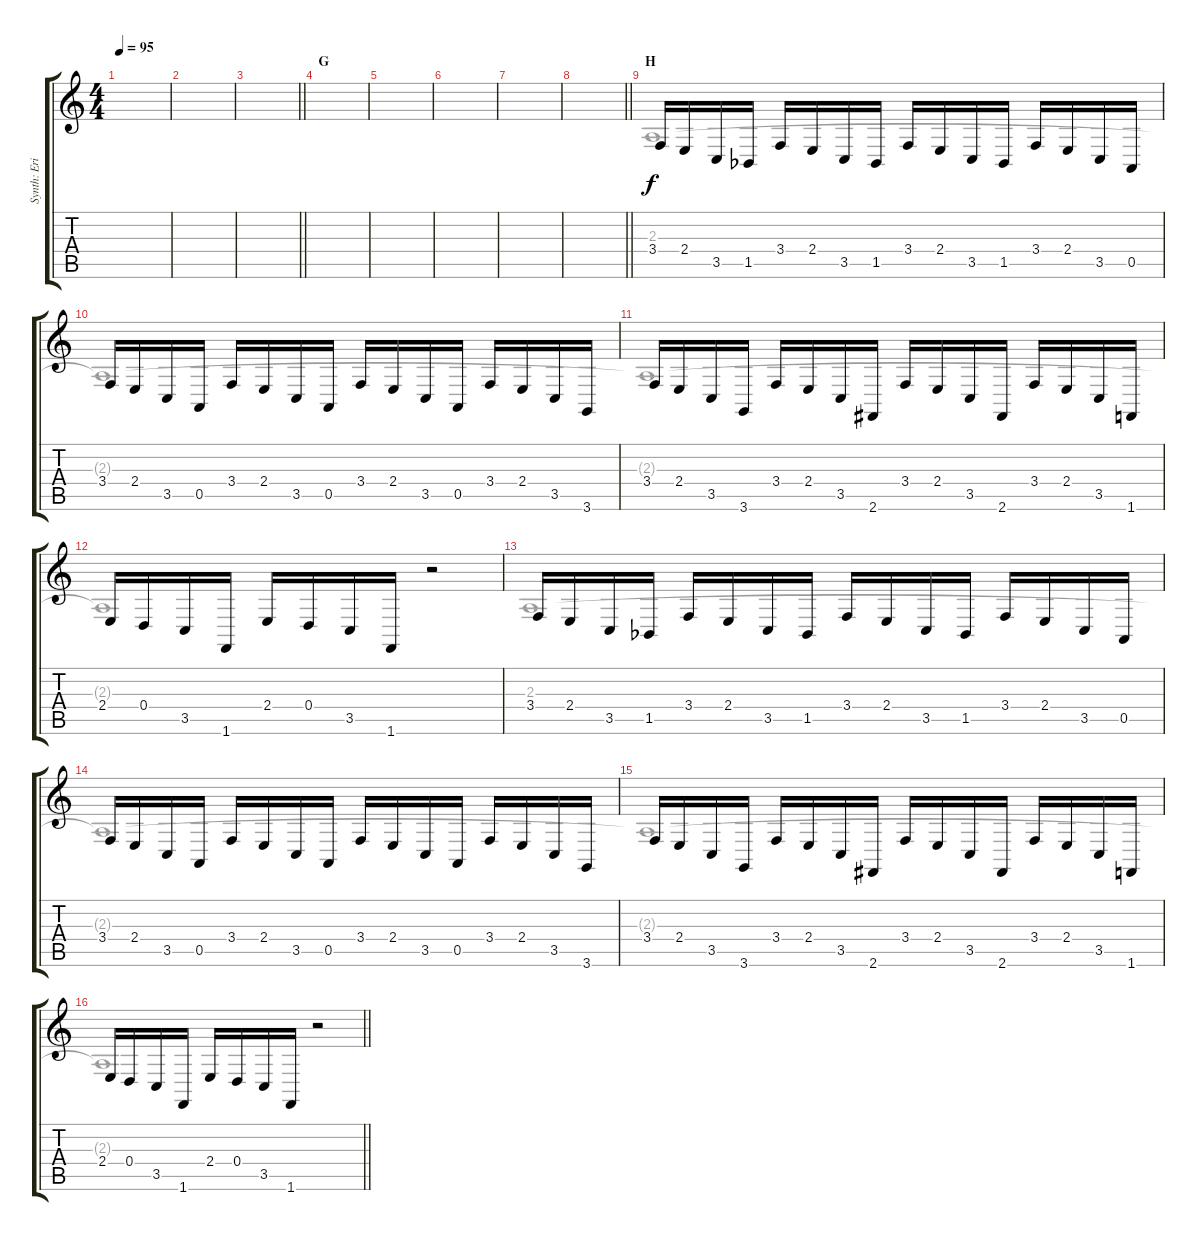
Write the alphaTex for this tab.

\track ("Synth: Eric" "Synth: Eri") {instrument synthstrings1}
\staff {score tabs}
\tuning (E4 B3 G3 D3 A2 E2) {hide}
\voice
\ts (4 4)
\tempo 95
\clef g2
\ks c
|
|
\barLineRight lightlight
|
\section ("" "G")
|
|
|
|
\barLineRight lightlight
|
\section ("" "H")
3.4.16 2.4.16 3.5.16 1.5{acc b}.16 3.4.16 2.4.16 3.5.16 1.5{acc b}.16 3.4.16 2.4.16 3.5.16 1.5{acc b}.16 3.4.16 2.4.16 3.5.16 0.5.16 |
3.4.16 2.4.16 3.5.16 0.5.16 3.4.16 2.4.16 3.5.16 0.5.16 3.4.16 2.4.16 3.5.16 0.5.16 3.4.16 2.4.16 3.5.16 3.6.16 |
3.4.16 2.4.16 3.5.16 3.6.16 3.4.16 2.4.16 3.5.16 2.6.16 3.4.16 2.4.16 3.5.16 2.6.16 3.4.16 2.4.16 3.5.16 1.6.16 |
2.4.16 0.4.16 3.5.16 1.6.16 2.4.16 0.4.16 3.5.16 1.6.16 r.2 |
3.4.16 2.4.16 3.5.16 1.5{acc b}.16 3.4.16 2.4.16 3.5.16 1.5{acc b}.16 3.4.16 2.4.16 3.5.16 1.5{acc b}.16 3.4.16 2.4.16 3.5.16 0.5.16 |
3.4.16 2.4.16 3.5.16 0.5.16 3.4.16 2.4.16 3.5.16 0.5.16 3.4.16 2.4.16 3.5.16 0.5.16 3.4.16 2.4.16 3.5.16 3.6.16 |
3.4.16 2.4.16 3.5.16 3.6.16 3.4.16 2.4.16 3.5.16 2.6.16 3.4.16 2.4.16 3.5.16 2.6.16 3.4.16 2.4.16 3.5.16 1.6.16 |
\barLineRight lightlight
2.4.16 0.4.16 3.5.16 1.6.16 2.4.16 0.4.16 3.5.16 1.6.16 r.2
\voice
\clef g2
\ottava regular
\simile none
\ks c
|
|
\barLineRight lightlight
|
|
|
|
|
\barLineRight lightlight
|
2.3.1 |
2.3{t}.1 |
2.3{t}.1 |
2.3{t}.1 |
2.3.1 |
2.3{t}.1 |
2.3{t}.1 |
\barLineRight lightlight
2.3{t}.1
